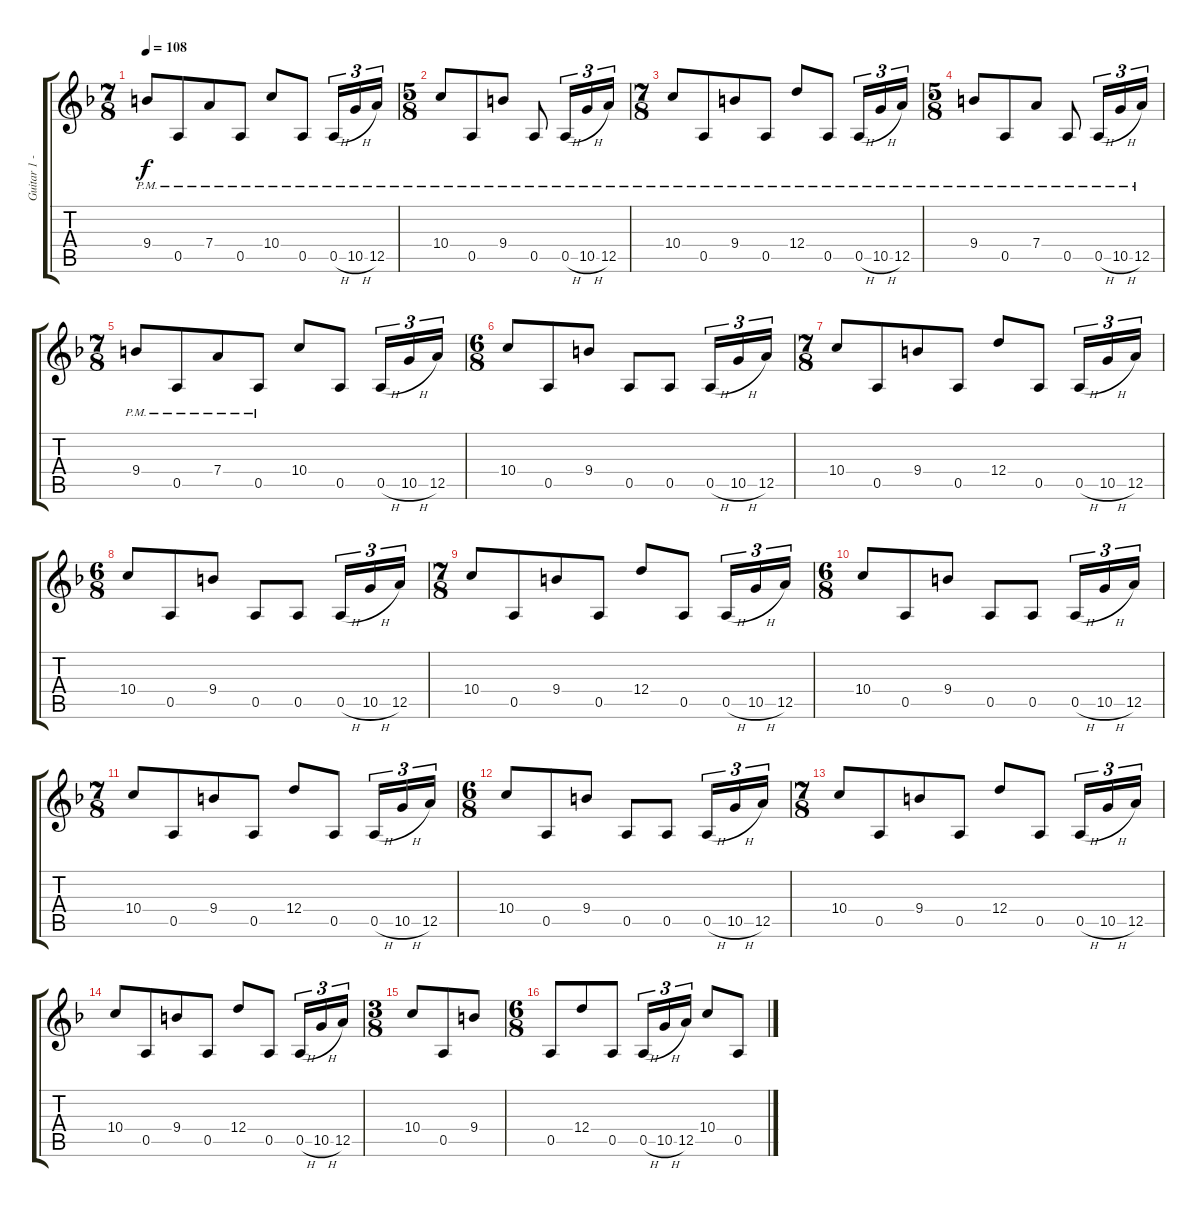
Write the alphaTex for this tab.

\track ("Guitar 1 - hidden" "Guitar 1 -") {instrument overdrivenguitar}
\staff {score tabs}
\tuning (E4 B3 G3 D3 A2 D2) {hide}
\ts (7 8)
\tempo 108
\clef g2
\ks dminor
9.4{pm}.8{dy f} 0.5{pm}.8 7.4{pm}.8 0.5{pm}.8 10.4{pm}.8 0.5{pm}.8 0.5{h pm}.16{tu (3 2)} 10.5{h pm}.16{tu (3 2)} 12.5{pm}.16{tu (3 2)} |
\ts (5 8)
10.4{pm}.8 0.5{pm}.8 9.4{pm}.8 0.5{pm}.8 0.5{h pm}.16{tu (3 2)} 10.5{h pm}.16{tu (3 2)} 12.5{pm}.16{tu (3 2)} |
\ts (7 8)
10.4{pm}.8 0.5{pm}.8 9.4{pm}.8 0.5{pm}.8 12.4{pm}.8 0.5{pm}.8 0.5{h pm}.16{tu (3 2)} 10.5{h pm}.16{tu (3 2)} 12.5{pm}.16{tu (3 2)} |
\ts (5 8)
9.4{pm}.8 0.5{pm}.8 7.4{pm}.8 0.5{pm}.8 0.5{h pm}.16{tu (3 2)} 10.5{h pm}.16{tu (3 2)} 12.5{pm}.16{tu (3 2)} |
\ts (7 8)
9.4{pm}.8 0.5{pm}.8 7.4{pm}.8 0.5{pm}.8 10.4.8 0.5.8 0.5{h}.16{tu (3 2)} 10.5{h}.16{tu (3 2)} 12.5.16{tu (3 2)} |
\ts (6 8)
10.4.8 0.5.8 9.4.8 0.5.8 0.5.8 0.5{h}.16{tu (3 2)} 10.5{h}.16{tu (3 2)} 12.5.16{tu (3 2)} |
\ts (7 8)
10.4.8 0.5.8 9.4.8 0.5.8 12.4.8 0.5.8 0.5{h}.16{tu (3 2)} 10.5{h}.16{tu (3 2)} 12.5.16{tu (3 2)} |
\ts (6 8)
10.4.8 0.5.8 9.4.8 0.5.8 0.5.8 0.5{h}.16{tu (3 2)} 10.5{h}.16{tu (3 2)} 12.5.16{tu (3 2)} |
\ts (7 8)
10.4.8 0.5.8 9.4.8 0.5.8 12.4.8 0.5.8 0.5{h}.16{tu (3 2)} 10.5{h}.16{tu (3 2)} 12.5.16{tu (3 2)} |
\ts (6 8)
10.4.8 0.5.8 9.4.8 0.5.8 0.5.8 0.5{h}.16{tu (3 2)} 10.5{h}.16{tu (3 2)} 12.5.16{tu (3 2)} |
\ts (7 8)
10.4.8 0.5.8 9.4.8 0.5.8 12.4.8 0.5.8 0.5{h}.16{tu (3 2)} 10.5{h}.16{tu (3 2)} 12.5.16{tu (3 2)} |
\ts (6 8)
10.4.8 0.5.8 9.4.8 0.5.8 0.5.8 0.5{h}.16{tu (3 2)} 10.5{h}.16{tu (3 2)} 12.5.16{tu (3 2)} |
\ts (7 8)
10.4.8 0.5.8 9.4.8 0.5.8 12.4.8 0.5.8 0.5{h}.16{tu (3 2)} 10.5{h}.16{tu (3 2)} 12.5.16{tu (3 2)} |
10.4.8 0.5.8 9.4.8 0.5.8 12.4.8 0.5.8 0.5{h}.16{tu (3 2)} 10.5{h}.16{tu (3 2)} 12.5.16{tu (3 2)} |
\ts (3 8)
10.4.8 0.5.8 9.4.8 |
\ts (6 8)
0.5.8 12.4.8 0.5.8 0.5{h}.16{tu (3 2)} 10.5{h}.16{tu (3 2)} 12.5.16{tu (3 2)} 10.4.8 0.5.8
